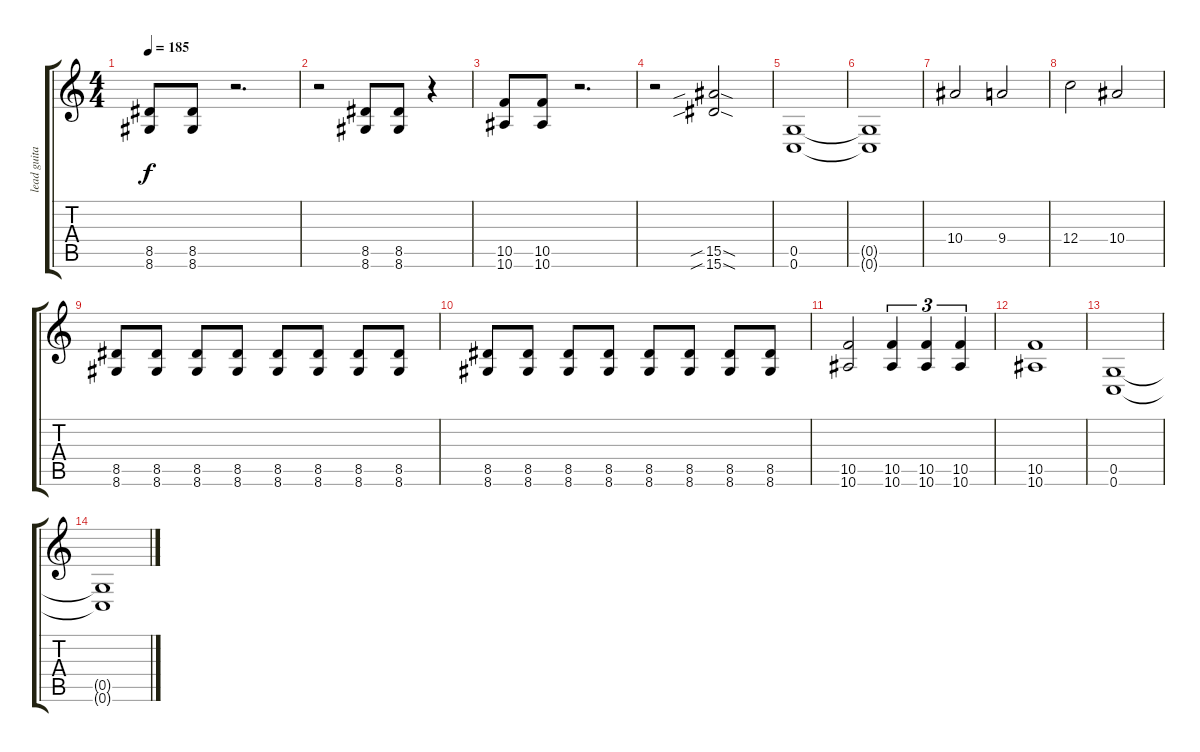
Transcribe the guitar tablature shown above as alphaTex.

\track ("lead guitar" "lead guita") {instrument overdrivenguitar}
\staff {score tabs}
\tuning (D4 A3 F3 C3 G2 C2) {hide}
\ts (4 4)
\tempo 185
\clef g2
\ks c
(8.5 8.6).8{dy f} (8.5 8.6).8 r.2{d} |
r.2 (8.5 8.6).8 (8.5 8.6).8 r.4 |
(10.5 10.6).8 (10.5 10.6).8 r.2{d} |
r.2 (15.5{sib sod} 15.6{sib sod}).2 |
(0.5 0.6).1 |
(0.5{t} 0.6{t}).1 |
10.4.2 9.4.2 |
12.4.2 10.4.2 |
(8.5 8.6).8 (8.5 8.6).8 (8.5 8.6).8 (8.5 8.6).8 (8.5 8.6).8 (8.5 8.6).8 (8.5 8.6).8 (8.5 8.6).8 |
(8.5 8.6).8 (8.5 8.6).8 (8.5 8.6).8 (8.5 8.6).8 (8.5 8.6).8 (8.5 8.6).8 (8.5 8.6).8 (8.5 8.6).8 |
(10.5 10.6).2 (10.5 10.6).4{tu (3 2)} (10.5 10.6).4{tu (3 2)} (10.5 10.6).4{tu (3 2)} |
(10.5 10.6).1 |
(0.5 0.6).1 |
(0.5{t} 0.6{t}).1
